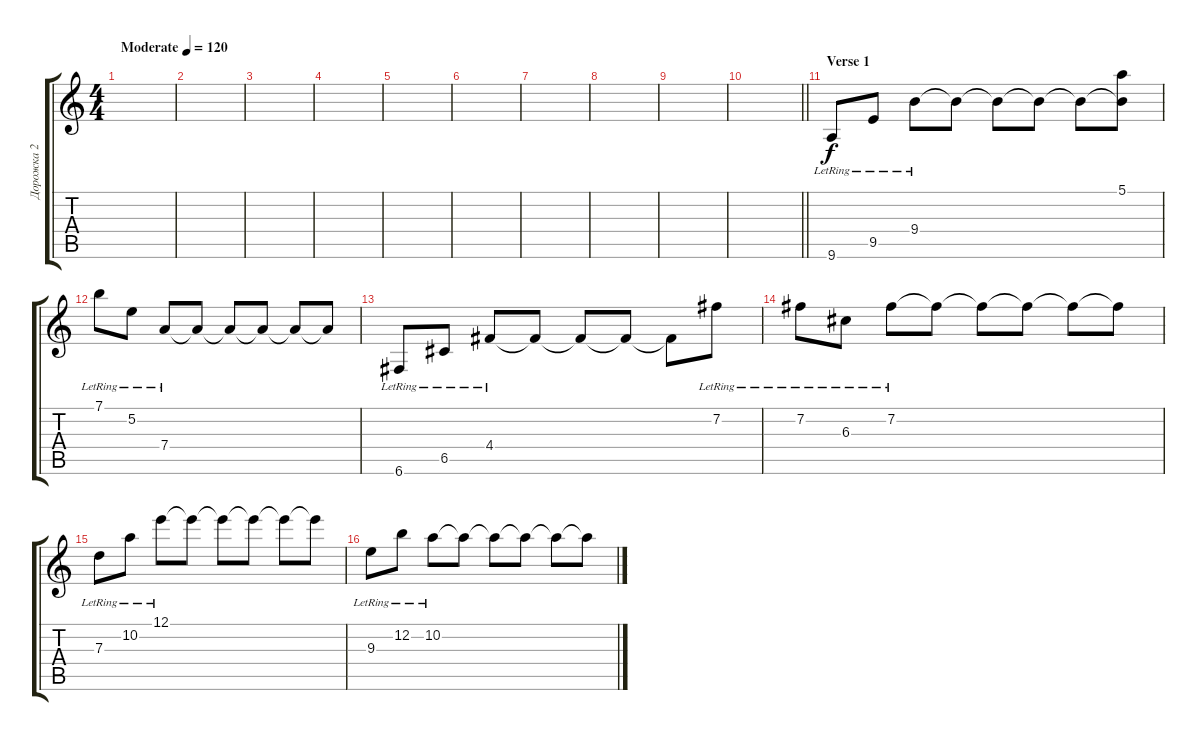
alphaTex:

\track ("Дорожка 2" "Дорожка 2") {instrument distortionguitar}
\staff {score tabs}
\tuning (E4 B3 G3 D3 G2 C2) {hide}
\ts (4 4)
\tempo (120 "Moderate")
\clef g2
\ks c
|
|
|
|
|
|
|
|
|
\barLineRight lightlight
|
\section ("" "Verse 1")
9.6{lr}.8{instrument acousticguitarsteel} 9.5{lr}.8 9.4{lr}.8 9.4{t}.8 9.4{t}.8 9.4{t}.8 9.4{t}.8 (5.1 9.4{t}).8 |
7.1{lr}.8 5.2{lr}.8 7.4{lr}.8 7.4{t}.8 7.4{t}.8 7.4{t}.8 7.4{t}.8 7.4{t}.8 |
6.6{lr}.8 6.5{lr}.8 4.4{lr}.8 4.4{t}.8 4.4{t}.8 4.4{t}.8 4.4{t}.8 7.2{lr}.8 |
7.2{lr}.8 6.3{lr}.8 7.2{lr}.8 7.2{t}.8 7.2{t}.8 7.2{t}.8 7.2{t}.8 7.2{t}.8 |
7.3{lr}.8 10.2{lr}.8 12.1{lr}.8 12.1{t}.8 12.1{t}.8 12.1{t}.8 12.1{t}.8 12.1{t}.8 |
9.3{lr}.8 12.2{lr}.8 10.2{lr}.8 10.2{t}.8 10.2{t}.8 10.2{t}.8 10.2{t}.8 10.2{t}.8
